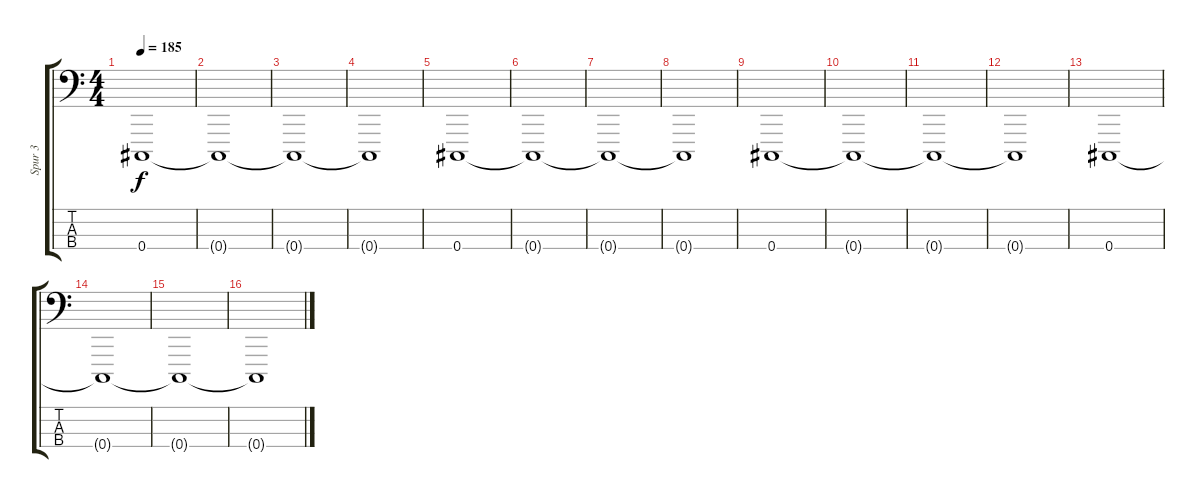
\track ("Spur 3" "Spur 3") {instrument tremolostrings}
\staff {score tabs}
\tuning (Gb2 Db2 Ab1 Db1) {hide}
\ts (4 4)
\tempo 185
\clef f4
\ks c
0.4.1{dy f instrument tremolostrings} |
0.4{t}.1 |
0.4{t}.1 |
0.4{t}.1 |
0.4.1 |
0.4{t}.1 |
0.4{t}.1 |
0.4{t}.1 |
0.4.1 |
0.4{t}.1 |
0.4{t}.1 |
0.4{t}.1 |
0.4.1 |
0.4{t}.1 |
0.4{t}.1 |
0.4{t}.1
